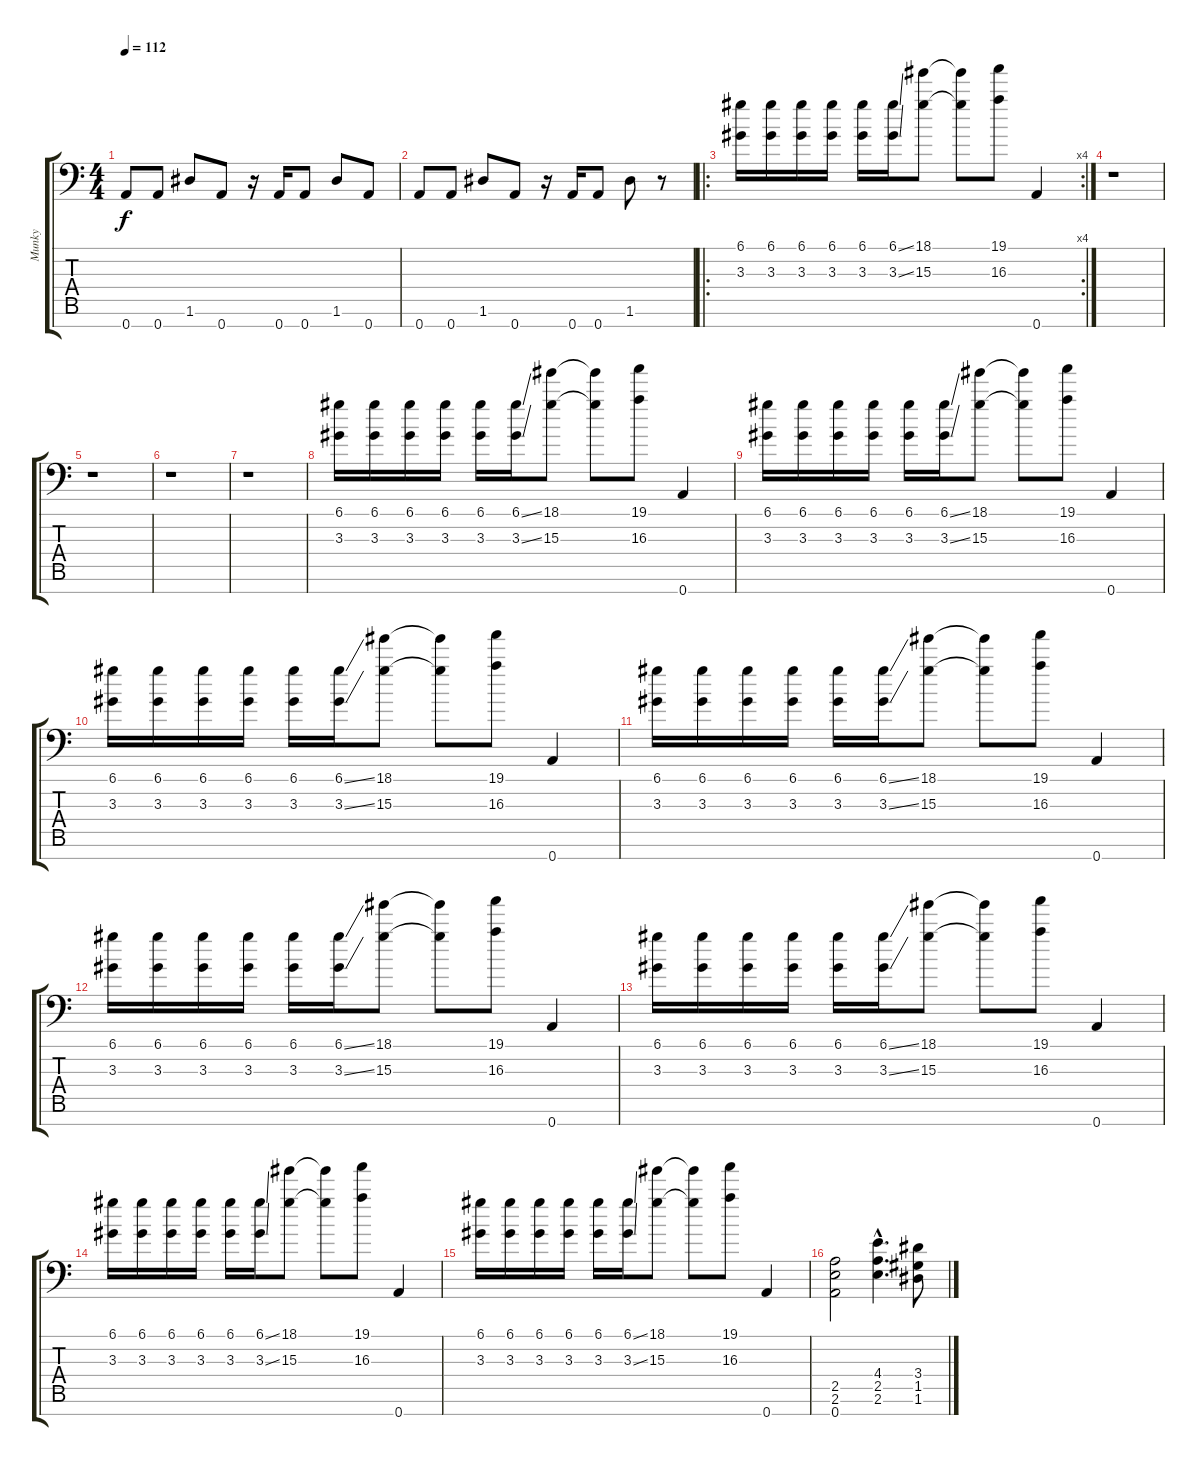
\track ("Munky" "Munky") {instrument distortionguitar}
\staff {score tabs}
\tuning (D4 A3 F3 C3 G2 D2 A1) {hide}
\ts (4 4)
\tempo 112
\clef f4
\ks c
0.7.8{dy f instrument overdrivenguitar} 0.7.8 1.6.8 0.7.8 r.16 0.7.16 0.7.8 1.6.8 0.7.8 |
0.7.8 0.7.8 1.6.8 0.7.8 r.16 0.7.16 0.7.8 1.6.8 r.8 |
\ro
\rc 4
(6.1 3.3).16 (6.1 3.3).16 (6.1 3.3).16 (6.1 3.3).16 (6.1 3.3).16 (6.1{ss} 3.3{ss}).16 (18.1 15.3).8 (18.1{t} 15.3{t}).8 (19.1 16.3).8 0.7.4 |
r.1 |
r.1 |
r.1 |
r.1 |
(6.1 3.3).16 (6.1 3.3).16 (6.1 3.3).16 (6.1 3.3).16 (6.1 3.3).16 (6.1{ss} 3.3{ss}).16 (18.1 15.3).8 (18.1{t} 15.3{t}).8 (19.1 16.3).8 0.7.4 |
(6.1 3.3).16 (6.1 3.3).16 (6.1 3.3).16 (6.1 3.3).16 (6.1 3.3).16 (6.1{ss} 3.3{ss}).16 (18.1 15.3).8 (18.1{t} 15.3{t}).8 (19.1 16.3).8 0.7.4 |
(6.1 3.3).16 (6.1 3.3).16 (6.1 3.3).16 (6.1 3.3).16 (6.1 3.3).16 (6.1{ss} 3.3{ss}).16 (18.1 15.3).8 (18.1{t} 15.3{t}).8 (19.1 16.3).8 0.7.4 |
(6.1 3.3).16 (6.1 3.3).16 (6.1 3.3).16 (6.1 3.3).16 (6.1 3.3).16 (6.1{ss} 3.3{ss}).16 (18.1 15.3).8 (18.1{t} 15.3{t}).8 (19.1 16.3).8 0.7.4 |
(6.1 3.3).16 (6.1 3.3).16 (6.1 3.3).16 (6.1 3.3).16 (6.1 3.3).16 (6.1{ss} 3.3{ss}).16 (18.1 15.3).8 (18.1{t} 15.3{t}).8 (19.1 16.3).8 0.7.4 |
(6.1 3.3).16 (6.1 3.3).16 (6.1 3.3).16 (6.1 3.3).16 (6.1 3.3).16 (6.1{ss} 3.3{ss}).16 (18.1 15.3).8 (18.1{t} 15.3{t}).8 (19.1 16.3).8 0.7.4 |
(6.1 3.3).16 (6.1 3.3).16 (6.1 3.3).16 (6.1 3.3).16 (6.1 3.3).16 (6.1{ss} 3.3{ss}).16 (18.1 15.3).8 (18.1{t} 15.3{t}).8 (19.1 16.3).8 0.7.4 |
(6.1 3.3).16 (6.1 3.3).16 (6.1 3.3).16 (6.1 3.3).16 (6.1 3.3).16 (6.1{ss} 3.3{ss}).16 (18.1 15.3).8 (18.1{t} 15.3{t}).8 (19.1 16.3).8 0.7.4 |
(2.5 2.6 0.7).2{volume 16 balance 10} (4.4{hac} 2.5{hac} 2.6{hac}).4{d} (3.4 1.5 1.6).8
